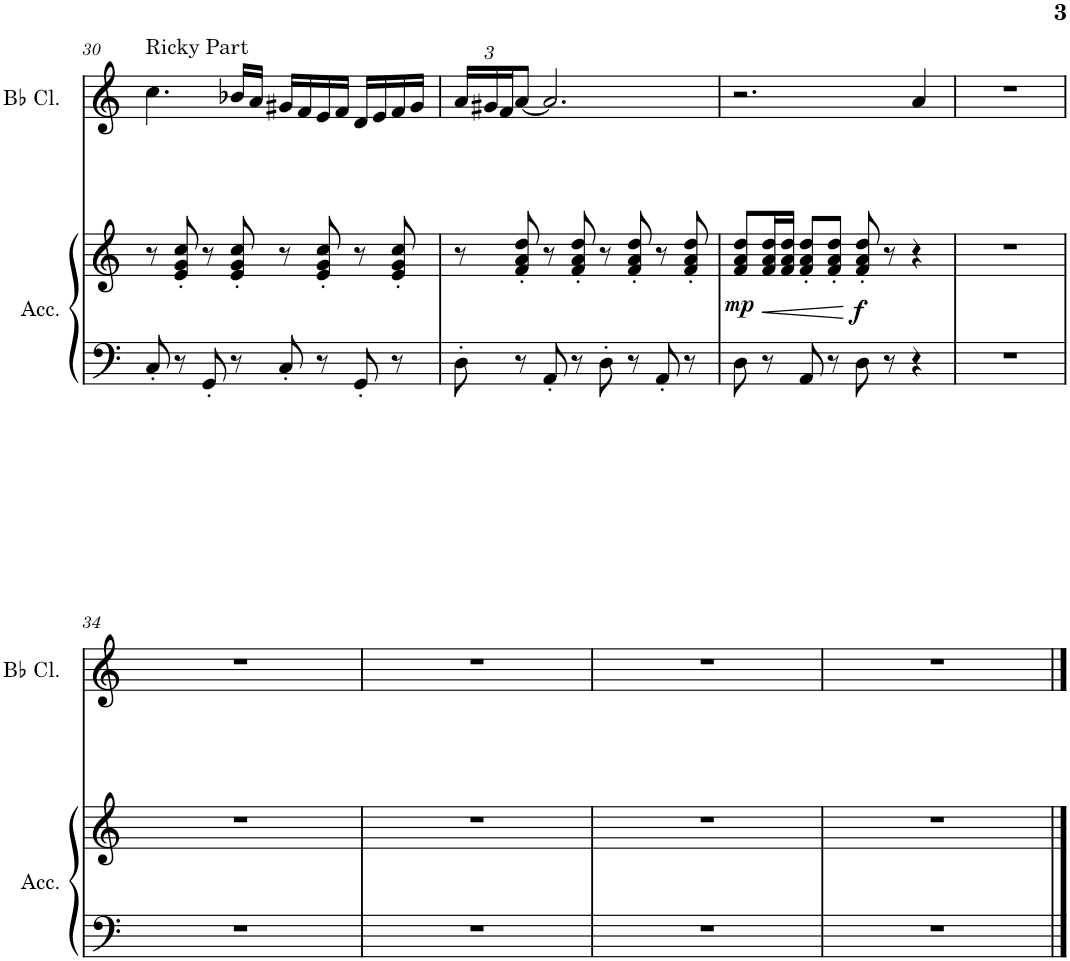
**kern	**kern	**dynam	**kern
*part2	*part2	*part2	*part1
*staff3	*staff2	*staff2/3	*staff1
*I"Accordion	*	*	*I"Bb Clarinet
*I'Acc.	*	*	*I'Bb Cl.
!!LO:PB:g=z
*clefF4	*clefG2	*	*clefG2
*	*	*	*ITrd1c2
*k[]	*k[]	*	*k[]
*M4/4	*M4/4	*	*M4/4
=30	=30	=30	=30
!	!	!	!LO:TX:a:t=Ricky Part
8C'/	8r	.	4.cc\
8r	8e/' 8g/' 8cc/'	.	.
8GG'/	8r	.	.
8r	8e/' 8g/' 8cc/'	.	16b-X/LL
.	.	.	16a/JJ
8C'/	8r	.	16g#X/LL
.	.	.	16f/
8r	8e/' 8g/' 8cc/'	.	16e/
.	.	.	16f/JJ
8GG'/	8r	.	16d/LL
.	.	.	16e/
8r	8e/' 8g/' 8cc/'	.	16f/
.	.	.	16g#/JJ
=31	=31	=31	=31
*	*	*	*Xbrackettup
8D'\	8r	.	24a/LL
.	.	.	24g#X/
.	.	.	24f/J
8r	8f/' 8a/' 8dd/'	.	[8a/J
8AA'/	8r	.	2.a/]
8r	8f/' 8a/' 8dd/'	.	.
8D'\	8r	.	.
8r	8f/' 8a/' 8dd/'	.	.
8AA'/	8r	.	.
8r	8f/' 8a/' 8dd/'	.	.
=32	=32	=32	=32
!	!	!LO:DY:b	!
8D\	8f/ 8a/ 8dd/L	mp	2.r
!	!	!LO:HP:b	!
8r	16f/ 16a/ 16dd/L	<	.
.	16f/ 16a/ 16dd/JJ	.	.
8AA/	8f/' 8a/' 8dd/'L	.	.
8r	8f/' 8a/' 8dd/'J	.	.
!	!	!LO:DY:n=1:b	!
8D\	8f/' 8a/' 8dd/'	[ f	.
8r	8r	.	.
4r	4r	.	4a/
=33	=33	=33	=33
1r	1r	.	1r
!!LO:LB:g=z
=34	=34	=34	=34
1r	1r	.	1r
=35	=35	=35	=35
1r	1r	.	1r
=36	=36	=36	=36
1r	1r	.	1r
=37	=37	=37	=37
1r	1r	.	1r
==	==	==	==
*-	*-	*-	*-
